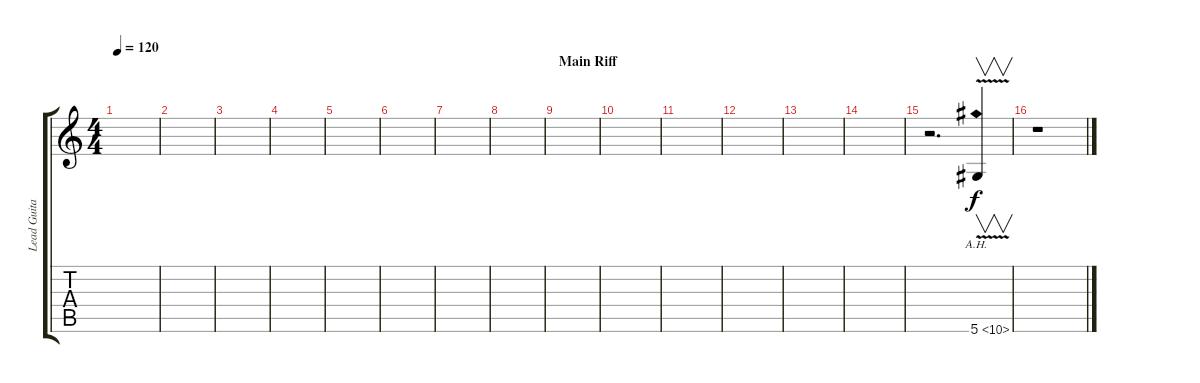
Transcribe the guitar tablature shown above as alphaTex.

\track ("Lead Guitar 1" "Lead Guita") {instrument distortionguitar}
\staff {score tabs}
\tuning (Eb4 Bb3 Gb3 Db3 Ab2 Eb2) {hide}
\ts (4 4)
\tempo 120
\clef g2
\ks c
|
|
|
|
|
|
|
|
\section ("" "Main Riff")
|
|
|
|
|
|
r.2{d} 5.6{ah 5 v}.4{v instrument guitarharmonics} |
r.1{instrument distortionguitar}
